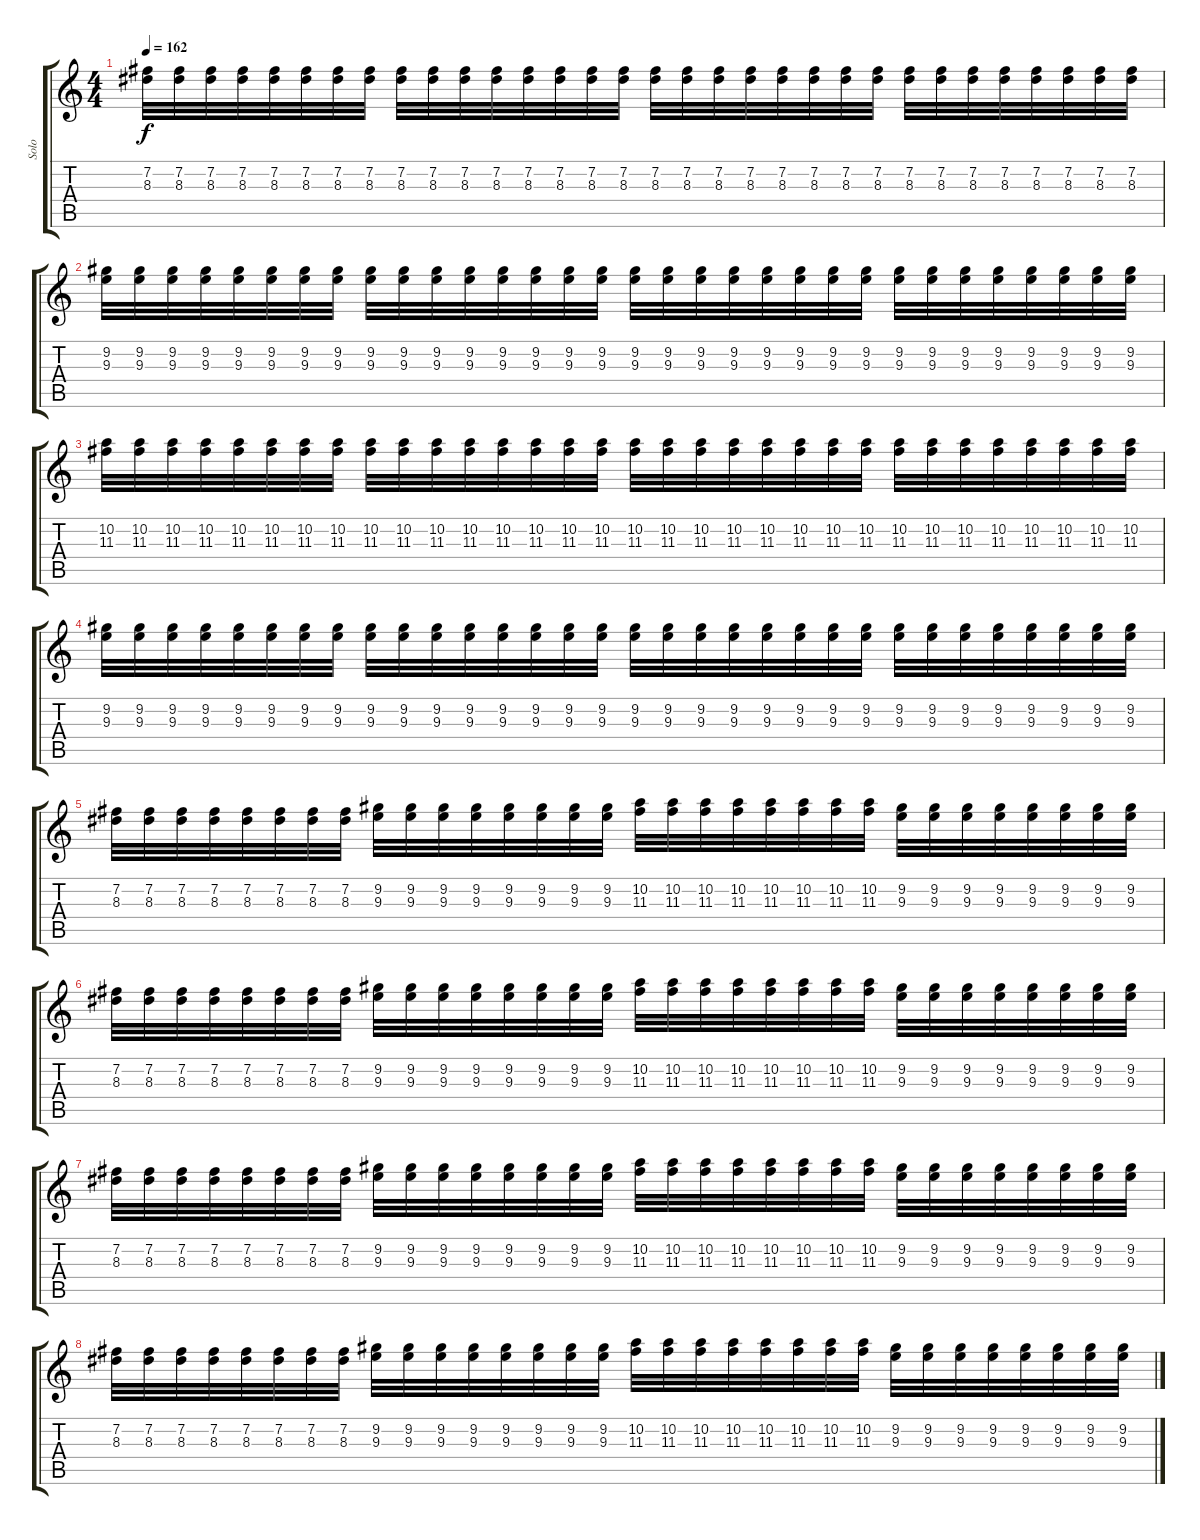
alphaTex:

\track ("Solo" "Solo") {instrument distortionguitar}
\staff {score tabs}
\tuning (E4 B3 G3 D3 A2 E2) {hide}
\ts (4 4)
\tempo 162
\clef g2
\ks c
(7.2 8.3).32{dy f} (7.2 8.3).32 (7.2 8.3).32 (7.2 8.3).32 (7.2 8.3).32 (7.2 8.3).32 (7.2 8.3).32 (7.2 8.3).32 (7.2 8.3).32 (7.2 8.3).32 (7.2 8.3).32 (7.2 8.3).32 (7.2 8.3).32 (7.2 8.3).32 (7.2 8.3).32 (7.2 8.3).32 (7.2 8.3).32 (7.2 8.3).32 (7.2 8.3).32 (7.2 8.3).32 (7.2 8.3).32 (7.2 8.3).32 (7.2 8.3).32 (7.2 8.3).32 (7.2 8.3).32 (7.2 8.3).32 (7.2 8.3).32 (7.2 8.3).32 (7.2 8.3).32 (7.2 8.3).32 (7.2 8.3).32 (7.2 8.3).32 |
(9.2 9.3).32 (9.2 9.3).32 (9.2 9.3).32 (9.2 9.3).32 (9.2 9.3).32 (9.2 9.3).32 (9.2 9.3).32 (9.2 9.3).32 (9.2 9.3).32 (9.2 9.3).32 (9.2 9.3).32 (9.2 9.3).32 (9.2 9.3).32 (9.2 9.3).32 (9.2 9.3).32 (9.2 9.3).32 (9.2 9.3).32 (9.2 9.3).32 (9.2 9.3).32 (9.2 9.3).32 (9.2 9.3).32 (9.2 9.3).32 (9.2 9.3).32 (9.2 9.3).32 (9.2 9.3).32 (9.2 9.3).32 (9.2 9.3).32 (9.2 9.3).32 (9.2 9.3).32 (9.2 9.3).32 (9.2 9.3).32 (9.2 9.3).32 |
(10.2 11.3).32 (10.2 11.3).32 (10.2 11.3).32 (10.2 11.3).32 (10.2 11.3).32 (10.2 11.3).32 (10.2 11.3).32 (10.2 11.3).32 (10.2 11.3).32 (10.2 11.3).32 (10.2 11.3).32 (10.2 11.3).32 (10.2 11.3).32 (10.2 11.3).32 (10.2 11.3).32 (10.2 11.3).32 (10.2 11.3).32 (10.2 11.3).32 (10.2 11.3).32 (10.2 11.3).32 (10.2 11.3).32 (10.2 11.3).32 (10.2 11.3).32 (10.2 11.3).32 (10.2 11.3).32 (10.2 11.3).32 (10.2 11.3).32 (10.2 11.3).32 (10.2 11.3).32 (10.2 11.3).32 (10.2 11.3).32 (10.2 11.3).32 |
(9.2 9.3).32 (9.2 9.3).32 (9.2 9.3).32 (9.2 9.3).32 (9.2 9.3).32 (9.2 9.3).32 (9.2 9.3).32 (9.2 9.3).32 (9.2 9.3).32 (9.2 9.3).32 (9.2 9.3).32 (9.2 9.3).32 (9.2 9.3).32 (9.2 9.3).32 (9.2 9.3).32 (9.2 9.3).32 (9.2 9.3).32 (9.2 9.3).32 (9.2 9.3).32 (9.2 9.3).32 (9.2 9.3).32 (9.2 9.3).32 (9.2 9.3).32 (9.2 9.3).32 (9.2 9.3).32 (9.2 9.3).32 (9.2 9.3).32 (9.2 9.3).32 (9.2 9.3).32 (9.2 9.3).32 (9.2 9.3).32 (9.2 9.3).32 |
(7.2 8.3).32 (7.2 8.3).32 (7.2 8.3).32 (7.2 8.3).32 (7.2 8.3).32 (7.2 8.3).32 (7.2 8.3).32 (7.2 8.3).32 (9.2 9.3).32 (9.2 9.3).32 (9.2 9.3).32 (9.2 9.3).32 (9.2 9.3).32 (9.2 9.3).32 (9.2 9.3).32 (9.2 9.3).32 (10.2 11.3).32 (10.2 11.3).32 (10.2 11.3).32 (10.2 11.3).32 (10.2 11.3).32 (10.2 11.3).32 (10.2 11.3).32 (10.2 11.3).32 (9.2 9.3).32 (9.2 9.3).32 (9.2 9.3).32 (9.2 9.3).32 (9.2 9.3).32 (9.2 9.3).32 (9.2 9.3).32 (9.2 9.3).32 |
(7.2 8.3).32 (7.2 8.3).32 (7.2 8.3).32 (7.2 8.3).32 (7.2 8.3).32 (7.2 8.3).32 (7.2 8.3).32 (7.2 8.3).32 (9.2 9.3).32 (9.2 9.3).32 (9.2 9.3).32 (9.2 9.3).32 (9.2 9.3).32 (9.2 9.3).32 (9.2 9.3).32 (9.2 9.3).32 (10.2 11.3).32 (10.2 11.3).32 (10.2 11.3).32 (10.2 11.3).32 (10.2 11.3).32 (10.2 11.3).32 (10.2 11.3).32 (10.2 11.3).32 (9.2 9.3).32 (9.2 9.3).32 (9.2 9.3).32 (9.2 9.3).32 (9.2 9.3).32 (9.2 9.3).32 (9.2 9.3).32 (9.2 9.3).32 |
(7.2 8.3).32 (7.2 8.3).32 (7.2 8.3).32 (7.2 8.3).32 (7.2 8.3).32 (7.2 8.3).32 (7.2 8.3).32 (7.2 8.3).32 (9.2 9.3).32 (9.2 9.3).32 (9.2 9.3).32 (9.2 9.3).32 (9.2 9.3).32 (9.2 9.3).32 (9.2 9.3).32 (9.2 9.3).32 (10.2 11.3).32 (10.2 11.3).32 (10.2 11.3).32 (10.2 11.3).32 (10.2 11.3).32 (10.2 11.3).32 (10.2 11.3).32 (10.2 11.3).32 (9.2 9.3).32 (9.2 9.3).32 (9.2 9.3).32 (9.2 9.3).32 (9.2 9.3).32 (9.2 9.3).32 (9.2 9.3).32 (9.2 9.3).32 |
(7.2 8.3).32 (7.2 8.3).32 (7.2 8.3).32 (7.2 8.3).32 (7.2 8.3).32 (7.2 8.3).32 (7.2 8.3).32 (7.2 8.3).32 (9.2 9.3).32 (9.2 9.3).32 (9.2 9.3).32 (9.2 9.3).32 (9.2 9.3).32 (9.2 9.3).32 (9.2 9.3).32 (9.2 9.3).32 (10.2 11.3).32 (10.2 11.3).32 (10.2 11.3).32 (10.2 11.3).32 (10.2 11.3).32 (10.2 11.3).32 (10.2 11.3).32 (10.2 11.3).32 (9.2 9.3).32 (9.2 9.3).32 (9.2 9.3).32 (9.2 9.3).32 (9.2 9.3).32 (9.2 9.3).32 (9.2 9.3).32 (9.2 9.3).32
